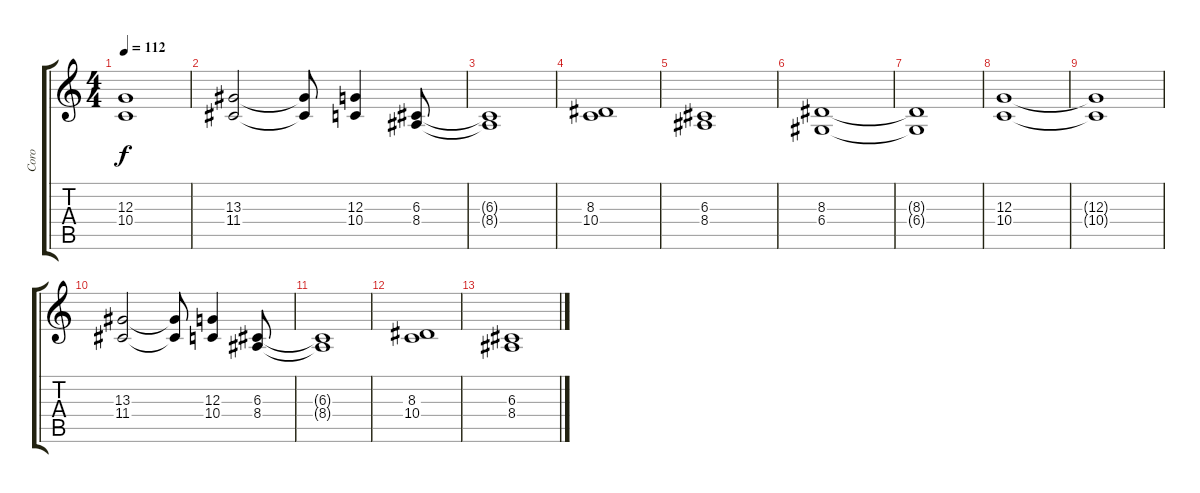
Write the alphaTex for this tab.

\track ("Coro" "Coro") {instrument voiceoohs}
\staff {score tabs}
\tuning (E4 B3 G3 D3 A2 E2) {hide}
\ts (4 4)
\tempo 112
\clef g2
\ks c
(12.3{t} 10.4{t}).1{dy f} |
(13.3 11.4).2 (13.3{t} 11.4{t}).8 (12.3 10.4).4 (6.3 8.4).8 |
(6.3{t} 8.4{t}).1 |
(8.3 10.4).1 |
(6.3 8.4).1 |
(8.3 6.4).1 |
(8.3{t} 6.4{t}).1 |
(12.3 10.4).1 |
(12.3{t} 10.4{t}).1 |
(13.3 11.4).2 (13.3{t} 11.4{t}).8 (12.3 10.4).4 (6.3 8.4).8 |
(6.3{t} 8.4{t}).1 |
(8.3 10.4).1 |
(6.3 8.4).1
